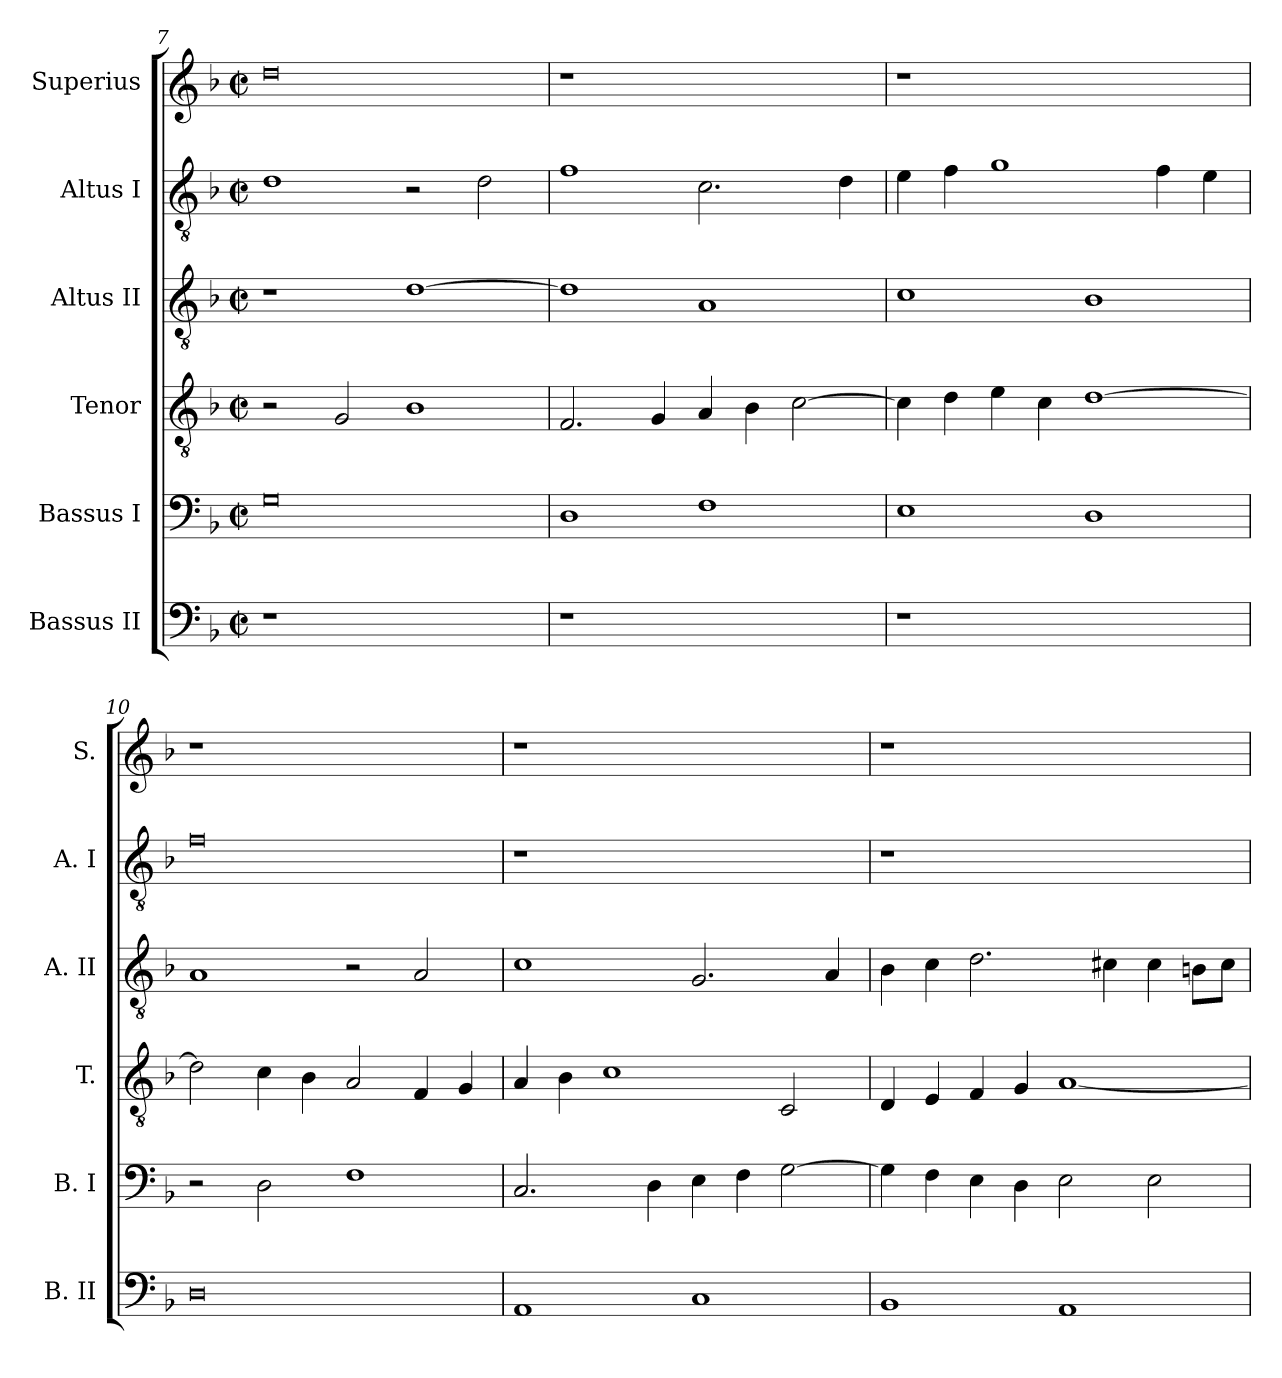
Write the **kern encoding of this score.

**kern	**kern	**kern	**kern	**kern	**kern
*part6	*part5	*part4	*part3	*part2	*part1
*staff6	*staff5	*staff4	*staff3	*staff2	*staff1
*I"Bassus II	*I"Bassus I	*I"Tenor	*I"Altus II	*I"Altus I	*I"Superius
*I'B. II	*I'B. I	*I'T.	*I'A. II	*I'A. I	*I'S.
*clefF4	*clefF4	*clefGv2	*clefGv2	*clefGv2	*clefG2
*	*	*ITrd7c12	*ITrd7c12	*ITrd7c12	*
*k[b-]	*k[b-]	*k[b-]	*k[b-]	*k[b-]	*k[b-]
*F:	*F:	*F:	*F:	*F:	*F:
*M2/2	*M2/2	*M2/2	*M2/2	*M2/2	*M2/2
*met(c|)	*met(c|)	*met(c|)	*met(c|)	*met(c|)	*met(c|)
=7	=7	=7	=7	=7	=7
!LO:N:vis=1	!	!	!	!	!
1r	0Gi	2r	1r	1Di	0ddi
.	.	2GGi/	.	.	.
1ryy	.	1BB-i	[>1Di	2r	.
.	.	.	.	2Di\	.
=8	=8	=8	=8	=8	=8
!LO:N:vis=1	!	!	!	!	!LO:N:vis=1
1r	1Di	2.FFi/	1Di]	1Fi	1r
.	.	4GGi/	.	.	.
1ryy	1Fi	4AAi/	1AAi	2.Ci\	1ryy
.	.	4BB-i\	.	.	.
.	.	[>2Ci\	.	.	.
.	.	.	.	4Di\	.
=9	=9	=9	=9	=9	=9
!LO:N:vis=1	!	!	!	!	!LO:N:vis=1
1r	1Ei	4Ci\]	1Ci	4Ei\	1r
.	.	4Di\	.	4Fi\	.
.	.	4Ei\	.	1Gi	.
.	.	4Ci\	.	.	.
1ryy	1Di	[>1Di	1BB-i	.	1ryy
.	.	.	.	4Fi\	.
.	.	.	.	4Ei\	.
!!LO:PB:g=z
=10	=10	=10	=10	=10	=10
!	!	!	!	!	!LO:N:vis=1
0Di	2r	2Di\]	1AAi	0Fi	1r
.	2Di\	4Ci\	.	.	.
.	.	4BB-i\	.	.	.
.	1Fi	2AAi/	2r	.	1ryy
.	.	4FFi/	2AAi/	.	.
.	.	4GGi/	.	.	.
=11	=11	=11	=11	=11	=11
!	!	!	!	!LO:N:vis=1	!LO:N:vis=1
1AAi	2.Ci/	4AAi/	1Ci	1r	1r
.	.	4BB-i\	.	.	.
.	.	1Ci	.	.	.
.	4Di\	.	.	.	.
1Ci	4Ei\	.	2.GGi/	1ryy	1ryy
.	4Fi\	.	.	.	.
.	[>2Gi\	2CCi/	.	.	.
.	.	.	4AAi/	.	.
=12	=12	=12	=12	=12	=12
!	!	!	!	!LO:N:vis=1	!LO:N:vis=1
1BB-i	4Gi\]	4DDi/	4BB-i\	1r	1r
.	4Fi\	4EEi/	4Ci\	.	.
.	4Ei\	4FFi/	2.Di\	.	.
.	4Di\	4GGi/	.	.	.
1AAi	2Ei\	[<1AAi	.	1ryy	1ryy
.	.	.	4C#Xi\	.	.
.	2Ei\	.	4C#i\	.	.
.	.	.	8BBni\L	.	.
.	.	.	8C#i\J	.	.
=	=	=	=	=	=
*-	*-	*-	*-	*-	*-
